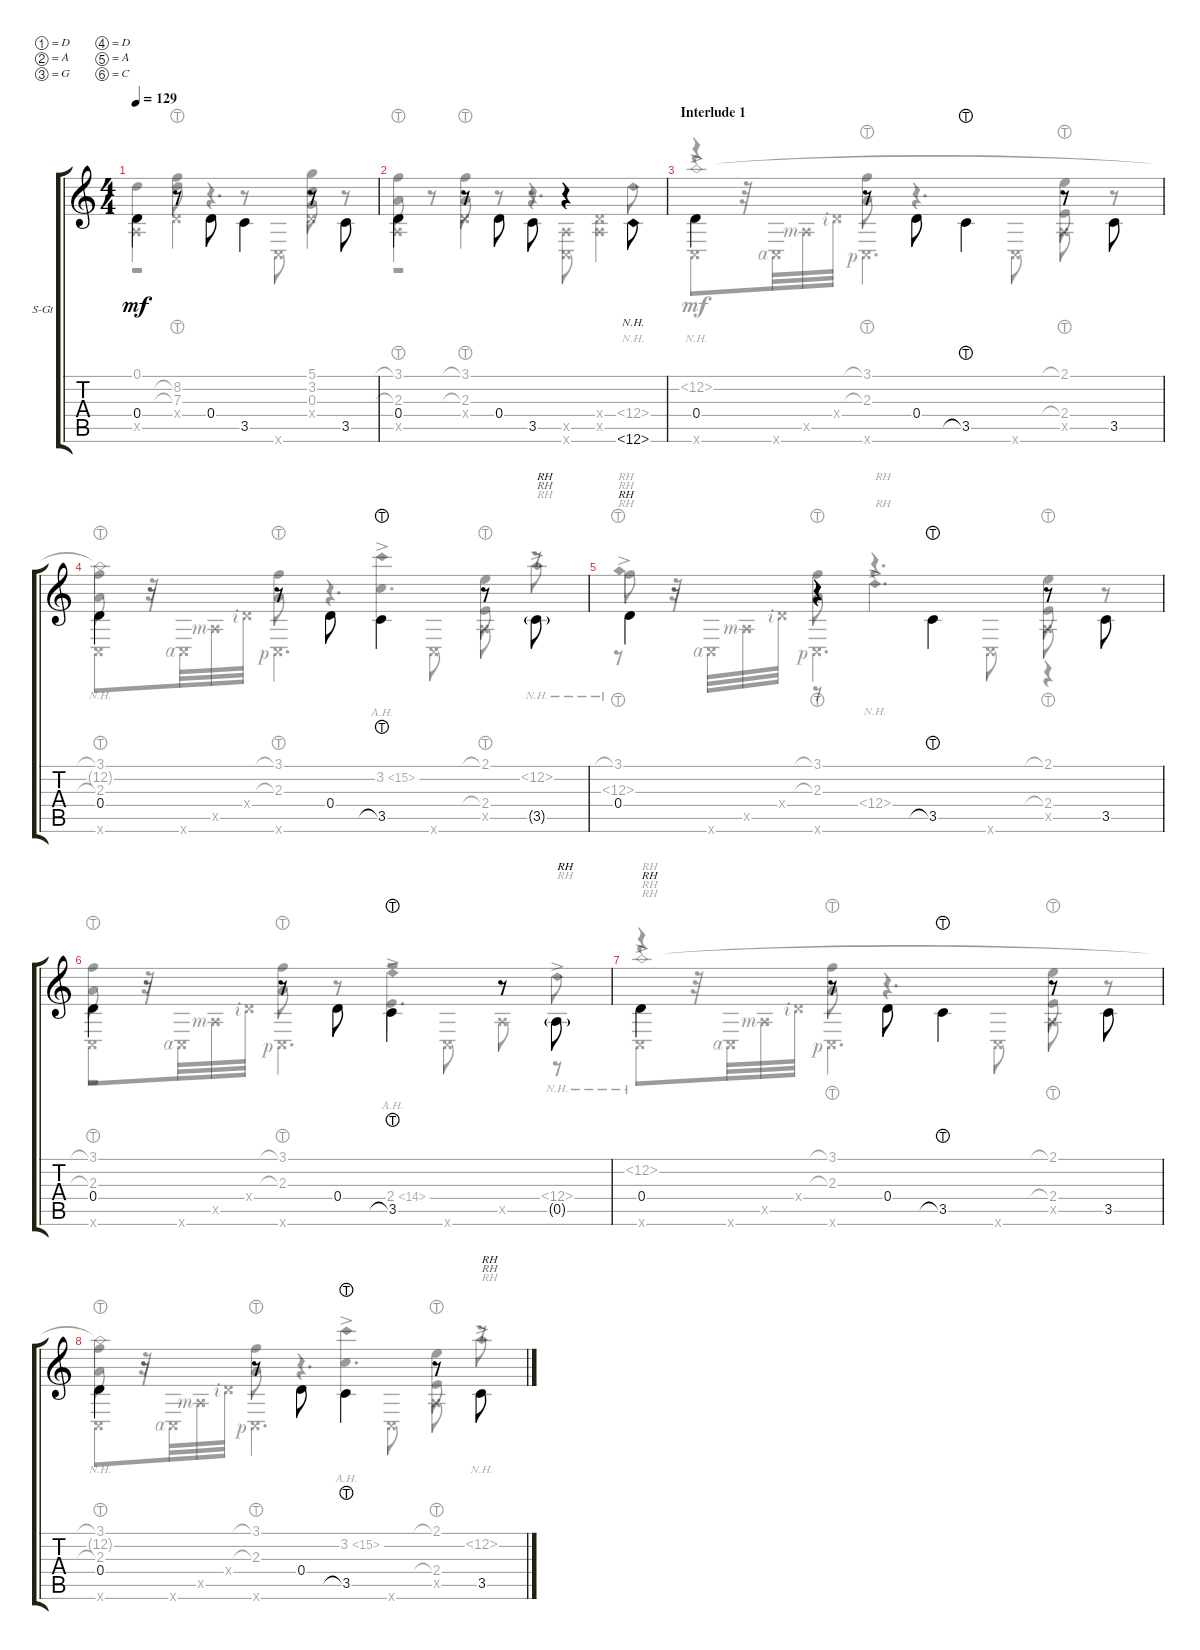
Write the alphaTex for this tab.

\defaultSystemsLayout 4
\bracketExtendMode groupsimilarinstruments
\firstSystemTrackNameOrientation horizontal
\otherSystemsTrackNameOrientation horizontal
\track ("Steel Guitar" "S-Gt") {instrument acousticguitarsteel}
\staff {score tabs}
\tuning (D4 A3 G3 D3 A2 C2)
\voice
\ts (4 4)
\tempo 129
\clef g2
\scale
0.523185
\ks c
0.4.4{dy mf beam invert} r.8{beam invert} 0.4.8{beam invert} 3.5.4{beam invert} r.8{beam invert} 3.5.8{beam invert} |
\scale
0.476783 0.4.4{beam invert} r.8{beam invert} 0.4.8{beam invert} 3.5.8{beam invert} r.4{beam invert} 12.6{nh}.8{beam invert} |
\section ("" "Interlude 1")
\scale
0.523736 0.4.4{beam invert} r.8{beam invert} 0.4.8{beam invert} 3.5{lht}.4{beam invert} r.8{beam invert} 3.5.8{beam invert} |
\scale
0.476274 0.4.4{beam invert} r.8{beam invert} 0.4.8{beam invert} 3.5{lht}.4{beam invert} r.8{beam invert} 3.5{g}.8{txt "RH" beam invert} |
\scale
0.525163 0.4.4{txt "RH" beam invert} r.4{beam invert} 3.5{lht}.4{beam invert} r.8{beam invert} 3.5.8{beam invert} |
\scale
0.474848 0.4.4{beam invert} r.8{beam invert} 0.4.8{beam invert} 3.5{lht}.4{beam invert} r.8{beam invert} 0.5{g}.8{txt "RH" beam invert} |
\scale
0.51232 0.4.4{txt "RH" beam invert} r.8{beam invert} 0.4.8{beam invert} 3.5{lht}.4{beam invert} r.8{beam invert} 3.5.8{beam invert} |
\scale
0.487682 0.4.4{beam invert} r.8{beam invert} 0.4.8{beam invert} 3.5{lht}.4{beam invert} r.8{beam invert} 3.5.8{txt "RH" beam invert}
\voice
\clef g2
\ottava regular
\simile none
\scale
0.523185
\ks c
0.1.4{dy mf} (7.3{lht} 8.2{lht}).8 r.4{d} (0.3 3.2 5.1).8 r.8 |
\scale
0.476783 (3.1{lht} 2.3{lht}).8 r.8 (2.3{lht} 3.1{lht}).8 r.8 r.4{d} 12.4{nh}.8 |
\scale
0.523736 r.4 (2.3{lht} 3.1{lht}).8 r.4{d} (2.1{lht} 2.4{lht}).8 r.8 |
\scale
0.476274 (3.1{lht} 2.3{lht}).8 r.8 (2.3{lht} 3.1{lht}).8 r.4{d} (2.4{lht} 2.1{lht}).8 r.8{txt "RH"} |
\scale
0.525163 3.1{lht}.8{txt "RH"} r.8 (3.1{lht} 2.3{lht}).8 r.4{d txt "RH"} (2.1{lht} 2.4{lht}).8 r.8 |
\scale
0.474848 (3.1{lht} 2.3{lht}).8 r.8 (2.3{lht} 3.1{lht}).8 r.8 r.2 |
\scale
0.51232 r.4{txt "RH"} (2.3{lht} 3.1{lht}).8 r.4{d} (2.1{lht} 2.4{lht}).8 r.8 |
\scale
0.487682 (3.1{lht} 2.3{lht}).8 r.8 (2.3{lht} 3.1{lht}).8 r.4{d} (2.4{lht} 2.1{lht}).8 r.8{txt "RH"}
\voice
\clef g2
\ottava regular
\simile none
\scale
0.523185
\ks c
0.5{x}.4{dy mf} 0.4{x}.4 r.8 0.6{x}.8 0.4{x}.4 |
\scale
0.476783 0.5{x}.4 0.4{x}.4 r.8 (0.6{x} 0.5{x}).8 (0.4{x} 0.5{x}).4 |
\scale
0.523736 0.6{x}.8 r.32 0.6{x rf 4}.32 0.5{x rf 3}.32 0.4{x rf 2}.32 0.6{x rf 1}.4{d} 0.6{x}.8 0.5{x}.8 r.8 |
\scale
0.476274 0.6{x}.8 r.32 0.6{x rf 4}.32 0.5{x rf 3}.32 0.4{x rf 2}.32 0.6{x rf 1}.4{d} 0.6{x}.8 0.5{x}.8 r.8{txt "RH"} |
\scale
0.525163 r.8{txt "RH"} r.32 0.6{x rf 4}.32 0.5{x rf 3}.32 0.4{x rf 2}.32 0.6{x rf 1}.4{d} 0.6{x}.8 0.5{x}.8 r.8 |
\scale
0.474848 0.6{x}.8 r.32 0.6{x rf 4}.32 0.5{x rf 3}.32 0.4{x rf 2}.32 0.6{x rf 1}.4{d} 0.6{x}.8 0.5{x}.8 r.8{txt "RH"} |
\scale
0.51232 0.6{x}.8{txt "RH"} r.32 0.6{x rf 4}.32 0.5{x rf 3}.32 0.4{x rf 2}.32 0.6{x rf 1}.4{d} 0.6{x}.8 0.5{x}.8 r.8 |
\scale
0.487682 0.6{x}.8 r.32 0.6{x rf 4}.32 0.5{x rf 3}.32 0.4{x rf 2}.32 0.6{x rf 1}.4{d} 0.6{x}.8 0.5{x}.8 r.8{txt "RH"}
\voice
\clef g2
\ottava regular
\simile none
\scale
0.523185
\ks c
r.1{dy mf} |
\scale
0.476783 r.1 |
\scale
0.523736 12.2{nh ac}.1 |
\scale
0.476274 12.2{nh t}.2 3.2{ah 12 ac}.4{d} 12.2{nh ac}.8{txt "RH"} |
\scale
0.525163 12.3{nh ac}.4{txt "RH"} r.8 12.4{nh ac}.4{d txt "RH"} r.4 |
\scale
0.474848 r.2 2.4{ah 12 ac}.4{d} 12.4{nh ac}.8{txt "RH"} |
\scale
0.51232 12.2{nh ac}.1{txt "RH"} |
\scale
0.487682 12.2{nh t}.2 3.2{ah 12 ac}.4{d} 12.2{nh ac}.8{txt "RH"}
